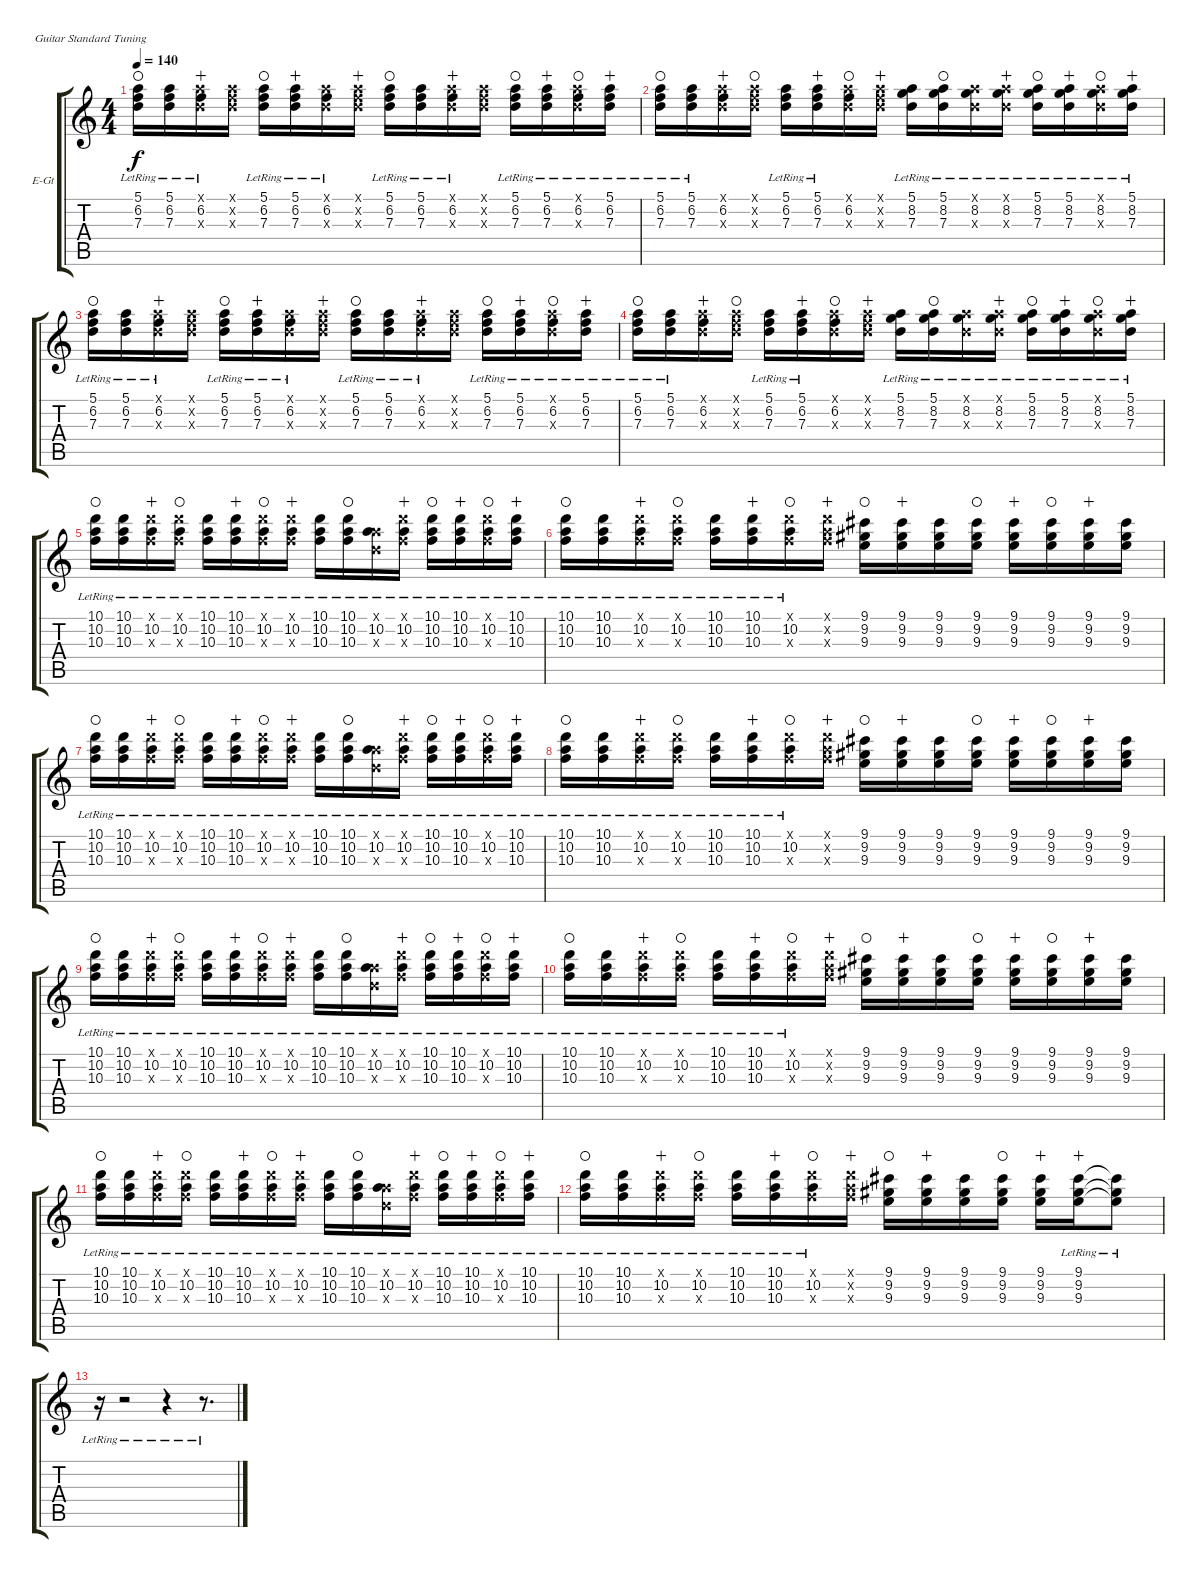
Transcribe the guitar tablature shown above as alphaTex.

\bracketExtendMode groupsimilarinstruments
\firstSystemTrackNameOrientation horizontal
\otherSystemsTrackNameOrientation horizontal
\track ("Josh 1" "E-Gt") {instrument overdrivenguitar}
\staff {score tabs}
\tuning (E4 B3 G3 D3 A2 E2)
\ts (4 4)
\tempo 140
\clef g2
\ks c
(5.1{lr} 6.2{lr} 7.3{lr}).16{dy f waho} (5.1{lr} 6.2{lr} 7.3{lr}).16 (5.1{x} 6.2{lr} 7.3{x}).16{wahc} (5.1{x} 6.2{x} 7.3{x}).16 (5.1{lr} 6.2{lr} 7.3{lr}).16{waho} (5.1{lr} 6.2 7.3{lr}).16{wahc} (5.1{x} 6.2{lr} 7.3{x}).16 (5.1{x} 6.2{x} 7.3{x}).16{wahc} (5.1{lr} 6.2 7.3{lr}).16{waho} (5.1{lr} 6.2 7.3{lr}).16 (5.1{x} 6.2{lr} 7.3{x}).16{wahc} (5.1{x} 6.2{x} 7.3{x}).16 (5.1{lr} 6.2 7.3{lr}).16{waho} (5.1{lr} 6.2 7.3{lr}).16{wahc} (5.1{x} 6.2{lr} 7.3{x}).16{waho} (5.1{lr} 6.2{lr} 7.3{lr}).16{wahc} |
(5.1{lr} 6.2{lr} 7.3{lr}).16{waho} (5.1{lr} 6.2{lr} 7.3{lr}).16 (5.1{x} 6.2 7.3{x}).16{wahc} (5.1{x} 6.2{x} 7.3{x}).16{waho} (5.1{lr} 6.2{lr} 7.3{lr}).16 (5.1{lr} 6.2{lr} 7.3{lr}).16{wahc} (5.1{x} 6.2 7.3{x}).16{waho} (5.1{x} 6.2{x} 7.3{x}).16{wahc} (5.1{lr} 8.2{lr} 7.3{lr}).16 (5.1{lr} 8.2{lr} 7.3{lr}).16{waho} (5.1{x} 8.2{lr} 7.3{x}).16 (5.1{x} 8.2{lr} 7.3{x}).16{wahc} (5.1{lr} 8.2 7.3{lr}).16{waho} (5.1{lr} 8.2 7.3{lr}).16{wahc} (5.1{x} 8.2{lr} 7.3{x}).16{waho} (5.1{lr} 8.2{lr} 7.3{lr}).16{wahc} |
(5.1{lr} 6.2{lr} 7.3{lr}).16{waho} (5.1{lr} 6.2{lr} 7.3{lr}).16 (5.1{x} 6.2{lr} 7.3{x}).16{wahc} (5.1{x} 6.2{x} 7.3{x}).16 (5.1{lr} 6.2{lr} 7.3{lr}).16{waho} (5.1{lr} 6.2 7.3{lr}).16{wahc} (5.1{x} 6.2{lr} 7.3{x}).16 (5.1{x} 6.2{x} 7.3{x}).16{wahc} (5.1{lr} 6.2 7.3{lr}).16{waho} (5.1{lr} 6.2 7.3{lr}).16 (5.1{x} 6.2{lr} 7.3{x}).16{wahc} (5.1{x} 6.2{x} 7.3{x}).16 (5.1{lr} 6.2 7.3{lr}).16{waho} (5.1{lr} 6.2 7.3{lr}).16{wahc} (5.1{x} 6.2{lr} 7.3{x}).16{waho} (5.1{lr} 6.2{lr} 7.3{lr}).16{wahc} |
(5.1{lr} 6.2{lr} 7.3{lr}).16{waho} (5.1{lr} 6.2{lr} 7.3{lr}).16 (5.1{x} 6.2 7.3{x}).16{wahc} (5.1{x} 6.2{x} 7.3{x}).16{waho} (5.1{lr} 6.2{lr} 7.3{lr}).16 (5.1{lr} 6.2{lr} 7.3{lr}).16{wahc} (5.1{x} 6.2 7.3{x}).16{waho} (5.1{x} 6.2{x} 7.3{x}).16{wahc} (5.1{lr} 8.2{lr} 7.3{lr}).16 (5.1{lr} 8.2{lr} 7.3{lr}).16{waho} (5.1{x} 8.2{lr} 7.3{x}).16 (5.1{x} 8.2{lr} 7.3{x}).16{wahc} (5.1{lr} 8.2 7.3{lr}).16{waho} (5.1{lr} 8.2 7.3{lr}).16{wahc} (5.1{x} 8.2{lr} 7.3{x}).16{waho} (5.1{lr} 8.2{lr} 7.3{lr}).16{wahc} |
(10.1{lr} 10.2{lr} 10.3{lr}).16{waho} (10.1{lr} 10.2{lr} 10.3{lr}).16 (10.1{x} 10.2{lr} 10.3{x}).16{wahc} (10.1{x} 10.2{lr} 10.3{x}).16{waho} (10.1{lr} 10.2{lr} 10.3{lr}).16 (10.1{lr} 10.2{lr} 10.3{lr}).16{wahc} (10.1{x} 10.2{lr} 10.3{x}).16{waho} (10.1{x} 10.2{lr} 10.3{x}).16{wahc} (10.1{lr} 10.2{lr} 10.3{lr}).16 (10.1{lr} 10.2{lr} 10.3{lr}).16{waho} (5.1{x} 10.2{lr} 7.3{x}).16 (10.1{x} 10.2{lr} 10.3{x}).16{wahc} (10.1{lr} 10.2 10.3{lr}).16{waho} (10.1{lr} 10.2 10.3{lr}).16{wahc} (10.1{x} 10.2{lr} 10.3{x}).16{waho} (10.1{lr} 10.2{lr} 10.3{lr}).16{wahc} |
(10.1{lr} 10.2{lr} 10.3{lr}).16{waho} (10.1{lr} 10.2 10.3{lr}).16 (10.1{x} 10.2{lr} 10.3{x}).16{wahc} (10.1{x} 10.2{lr} 10.3{x}).16{waho} (10.1{lr} 10.2{lr} 10.3{lr}).16 (10.1{lr} 10.2{lr} 10.3{lr}).16{wahc} (10.1{x} 10.2{lr} 10.3{x}).16{waho} (10.1{x} 10.2{x} 10.3{x}).16{wahc} (9.1 9.2 9.3).16{waho} (9.1 9.2 9.3).16{wahc} (9.1 9.2 9.3).16 (9.1 9.2 9.3).16{waho} (9.1 9.2 9.3).16{wahc} (9.1 9.2 9.3).16{waho} (9.1 9.2 9.3).16{wahc} (9.1 9.2 9.3).16 |
(10.1{lr} 10.2{lr} 10.3{lr}).16{waho} (10.1{lr} 10.2{lr} 10.3{lr}).16 (10.1{x} 10.2{lr} 10.3{x}).16{wahc} (10.1{x} 10.2{lr} 10.3{x}).16{waho} (10.1{lr} 10.2{lr} 10.3{lr}).16 (10.1{lr} 10.2{lr} 10.3{lr}).16{wahc} (10.1{x} 10.2{lr} 10.3{x}).16{waho} (10.1{x} 10.2{lr} 10.3{x}).16{wahc} (10.1{lr} 10.2{lr} 10.3{lr}).16 (10.1{lr} 10.2{lr} 10.3{lr}).16{waho} (5.1{x} 10.2{lr} 7.3{x}).16 (10.1{x} 10.2{lr} 10.3{x}).16{wahc} (10.1{lr} 10.2 10.3{lr}).16{waho} (10.1{lr} 10.2 10.3{lr}).16{wahc} (10.1{x} 10.2{lr} 10.3{x}).16{waho} (10.1{lr} 10.2{lr} 10.3{lr}).16{wahc} |
(10.1{lr} 10.2{lr} 10.3{lr}).16{waho} (10.1{lr} 10.2 10.3{lr}).16 (10.1{x} 10.2{lr} 10.3{x}).16{wahc} (10.1{x} 10.2{lr} 10.3{x}).16{waho} (10.1{lr} 10.2{lr} 10.3{lr}).16 (10.1{lr} 10.2{lr} 10.3{lr}).16{wahc} (10.1{x} 10.2{lr} 10.3{x}).16{waho} (10.1{x} 10.2{x} 10.3{x}).16{wahc} (9.1 9.2 9.3).16{waho} (9.1 9.2 9.3).16{wahc} (9.1 9.2 9.3).16 (9.1 9.2 9.3).16{waho} (9.1 9.2 9.3).16{wahc} (9.1 9.2 9.3).16{waho} (9.1 9.2 9.3).16{wahc} (9.1 9.2 9.3).16 |
(10.1{lr} 10.2{lr} 10.3{lr}).16{waho} (10.1{lr} 10.2{lr} 10.3{lr}).16 (10.1{x} 10.2{lr} 10.3{x}).16{wahc} (10.1{x} 10.2{lr} 10.3{x}).16{waho} (10.1{lr} 10.2{lr} 10.3{lr}).16 (10.1{lr} 10.2{lr} 10.3{lr}).16{wahc} (10.1{x} 10.2{lr} 10.3{x}).16{waho} (10.1{x} 10.2{lr} 10.3{x}).16{wahc} (10.1{lr} 10.2{lr} 10.3{lr}).16 (10.1{lr} 10.2{lr} 10.3{lr}).16{waho} (5.1{x} 10.2{lr} 7.3{x}).16 (10.1{x} 10.2{lr} 10.3{x}).16{wahc} (10.1{lr} 10.2 10.3{lr}).16{waho} (10.1{lr} 10.2 10.3{lr}).16{wahc} (10.1{x} 10.2{lr} 10.3{x}).16{waho} (10.1{lr} 10.2{lr} 10.3{lr}).16{wahc} |
(10.1{lr} 10.2{lr} 10.3{lr}).16{waho} (10.1{lr} 10.2 10.3{lr}).16 (10.1{x} 10.2{lr} 10.3{x}).16{wahc} (10.1{x} 10.2{lr} 10.3{x}).16{waho} (10.1{lr} 10.2{lr} 10.3{lr}).16 (10.1{lr} 10.2{lr} 10.3{lr}).16{wahc} (10.1{x} 10.2{lr} 10.3{x}).16{waho} (10.1{x} 10.2{x} 10.3{x}).16{wahc} (9.1 9.2 9.3).16{waho} (9.1 9.2 9.3).16{wahc} (9.1 9.2 9.3).16 (9.1 9.2 9.3).16{waho} (9.1 9.2 9.3).16{wahc} (9.1 9.2 9.3).16{waho} (9.1 9.2 9.3).16{wahc} (9.1 9.2 9.3).16 |
(10.1{lr} 10.2{lr} 10.3{lr}).16{waho} (10.1{lr} 10.2{lr} 10.3{lr}).16 (10.1{x} 10.2{lr} 10.3{x}).16{wahc} (10.1{x} 10.2{lr} 10.3{x}).16{waho} (10.1{lr} 10.2{lr} 10.3{lr}).16 (10.1{lr} 10.2{lr} 10.3{lr}).16{wahc} (10.1{x} 10.2{lr} 10.3{x}).16{waho} (10.1{x} 10.2{lr} 10.3{x}).16{wahc} (10.1{lr} 10.2{lr} 10.3{lr}).16 (10.1{lr} 10.2{lr} 10.3{lr}).16{waho} (5.1{x} 10.2{lr} 7.3{x}).16 (10.1{x} 10.2{lr} 10.3{x}).16{wahc} (10.1{lr} 10.2 10.3{lr}).16{waho} (10.1{lr} 10.2 10.3{lr}).16{wahc} (10.1{x} 10.2{lr} 10.3{x}).16{waho} (10.1{lr} 10.2{lr} 10.3{lr}).16{wahc} |
(10.1{lr} 10.2{lr} 10.3{lr}).16{waho} (10.1{lr} 10.2 10.3{lr}).16 (10.1{x} 10.2{lr} 10.3{x}).16{wahc} (10.1{x} 10.2{lr} 10.3{x}).16{waho} (10.1{lr} 10.2{lr} 10.3{lr}).16 (10.1{lr} 10.2{lr} 10.3{lr}).16{wahc} (10.1{x} 10.2{lr} 10.3{x}).16{waho} (10.1{x} 10.2{x} 10.3{x}).16{wahc} (9.1 9.2 9.3).16{waho} (9.1 9.2 9.3).16{wahc} (9.1 9.2 9.3).16 (9.1 9.2 9.3).16{waho} (9.1 9.2 9.3).16{wahc} (9.1{lr} 9.2 9.3{lr}).16{wahc} (9.1{lr t} 9.2{t} 9.3{lr t}).8 |
r.16 r.2 r.4 r.8{d}
